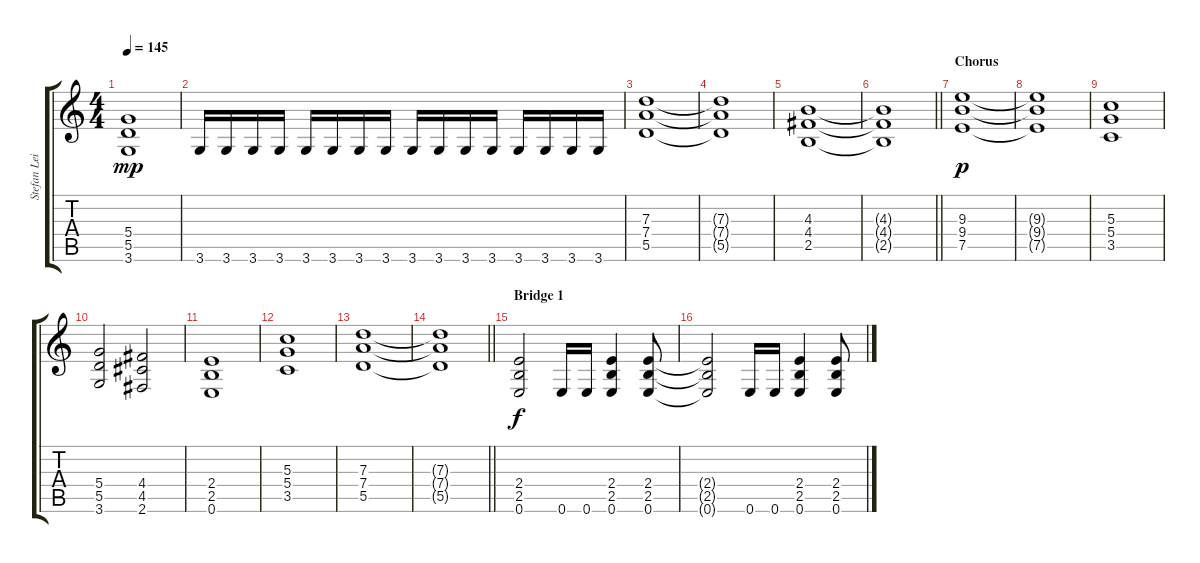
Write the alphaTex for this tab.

\track ("Stefan Leibing" "Stefan Lei") {instrument distortionguitar}
\staff {score tabs}
\tuning (E4 B3 G3 D3 A2 E2) {hide}
\ts (4 4)
\tempo 145
\clef g2
\ks c
(5.4 5.5 3.6).1{dy mp} |
3.6.16 3.6.16 3.6.16 3.6.16 3.6.16 3.6.16 3.6.16 3.6.16 3.6.16 3.6.16 3.6.16 3.6.16 3.6.16 3.6.16 3.6.16 3.6.16 |
(7.3 7.4 5.5).1 |
(7.3{t} 7.4{t} 5.5{t}).1 |
(4.3 4.4 2.5).1 |
\barLineRight lightlight
(4.3{t} 4.4{t} 2.5{t}).1 |
\section ("" "Chorus")
(9.3 9.4 7.5).1{dy p volume 13} |
(9.3{t} 9.4{t} 7.5{t}).1 |
(5.3 5.4 3.5).1 |
(5.4 5.5 3.6).2 (4.4 4.5 2.6).2 |
(2.4 2.5 0.6).1 |
(5.3 5.4 3.5).1 |
(7.3 7.4 5.5).1 |
\barLineRight lightlight
(7.3{t} 7.4{t} 5.5{t}).1 |
\section ("" "Bridge 1")
(2.4 2.5 0.6).2{dy f volume 14} 0.6.16 0.6.16 (2.4 2.5 0.6).4 (2.4 2.5 0.6).8 |
(2.4{t} 2.5{t} 0.6{t}).2 0.6.16 0.6.16 (2.4 2.5 0.6).4 (2.4 2.5 0.6).8
